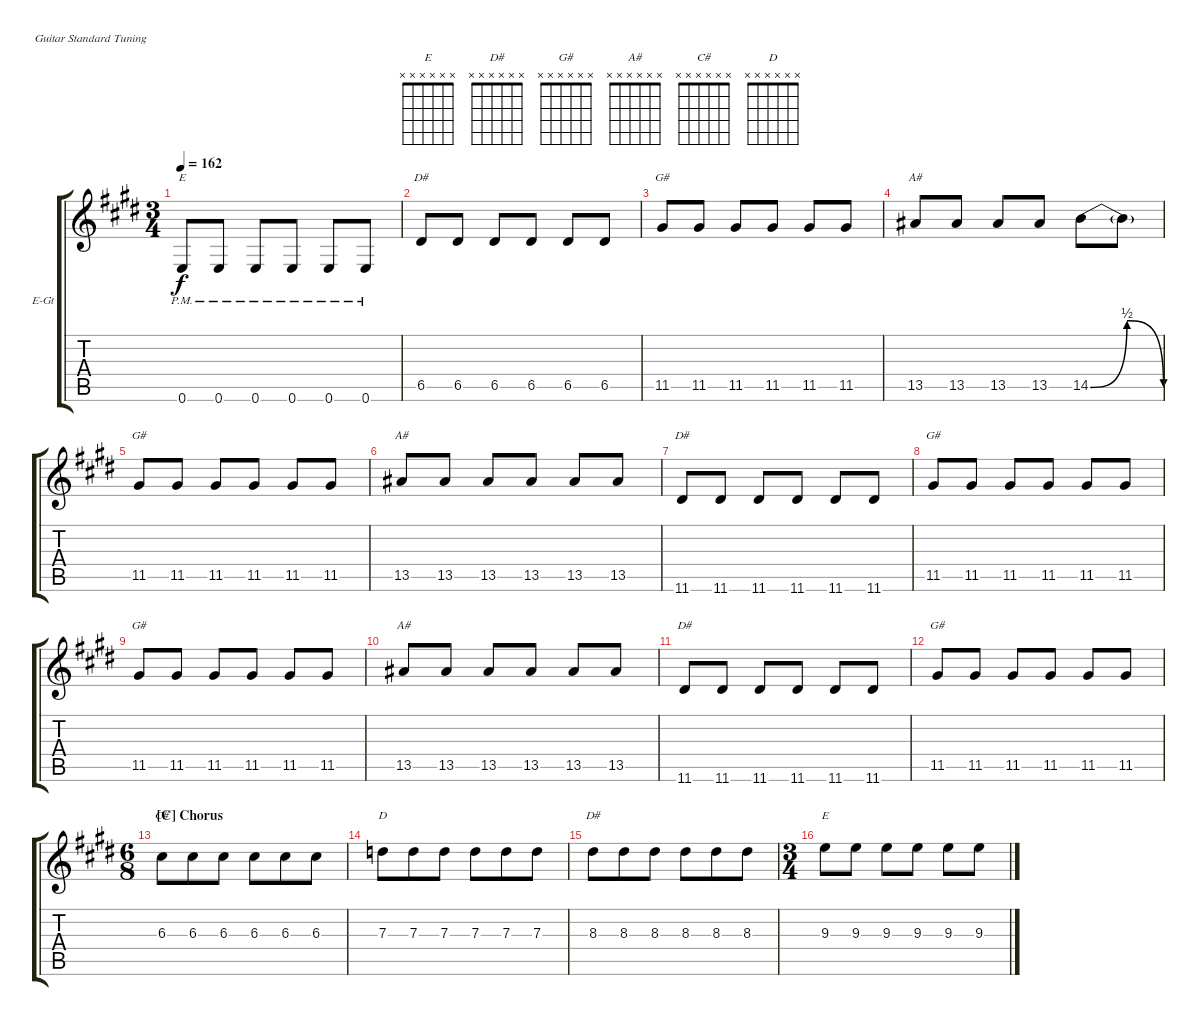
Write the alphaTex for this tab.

\defaultSystemsLayout 4
\bracketExtendMode groupsimilarinstruments
\firstSystemTrackNameOrientation horizontal
\otherSystemsTrackNameOrientation horizontal
\track ("Troy Van Leeuwen (Gtr 2)" "E-Gt") {multiBarRest instrument distortionguitar}
\staff {score tabs}
\tuning (E4 B3 G3 D3 A2 E2)
\chord ("E" x x x x x x)
\chord ("D#" x x x x x x)
\chord ("G#" x x x x x x)
\chord ("A#" x x x x x x)
\chord ("C#" x x x x x x)
\chord ("D" x x x x x x)
\ts (3 4)
\tempo 162
\clef g2
\ks e
0.6{pm}.8{ch "E" dy f} 0.6{pm}.8 0.6{pm}.8 0.6{pm}.8 0.6{pm}.8 0.6{pm}.8 |
6.5.8{ch "D#"} 6.5.8 6.5.8 6.5.8 6.5.8 6.5.8 |
11.5.8{ch "G#"} 11.5.8 11.5.8 11.5.8 11.5.8 11.5.8 |
13.5.8{ch "A#"} 13.5.8 13.5.8 13.5.8 14.5{be (bendrelease 0 0 10.2 2 20.4 2 30 0)}.8 14.5{t}.8 |
11.5.8{ch "G#"} 11.5.8 11.5.8 11.5.8 11.5.8 11.5.8 |
13.5.8{ch "A#"} 13.5.8 13.5.8 13.5.8 13.5.8 13.5.8 |
11.6.8{ch "D#"} 11.6.8 11.6.8 11.6.8 11.6.8 11.6.8 |
11.5.8{ch "G#"} 11.5.8 11.5.8 11.5.8 11.5.8 11.5.8 |
11.5.8{ch "G#"} 11.5.8 11.5.8 11.5.8 11.5.8 11.5.8 |
13.5.8{ch "A#"} 13.5.8 13.5.8 13.5.8 13.5.8 13.5.8 |
11.6.8{ch "D#"} 11.6.8 11.6.8 11.6.8 11.6.8 11.6.8 |
11.5.8{ch "G#"} 11.5.8 11.5.8 11.5.8 11.5.8 11.5.8 |
\ts (6 8)
\section ("C" "Chorus")
6.3.8{ch "C#"} 6.3.8 6.3.8 6.3.8 6.3.8 6.3.8 |
7.3.8{ch "D"} 7.3.8 7.3.8 7.3.8 7.3.8 7.3.8 |
8.3.8{ch "D#"} 8.3.8 8.3.8 8.3.8 8.3.8 8.3.8 |
\ts (3 4)
9.3.8{ch "E"} 9.3.8 9.3.8 9.3.8 9.3.8 9.3.8
